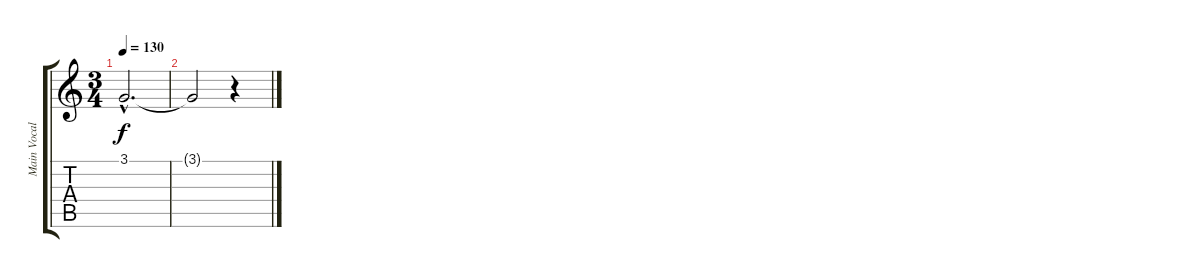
\track ("Main Vocal " "Main Vocal") {instrument violin}
\staff {score tabs}
\tuning (E4 B3 G3 D3 A2 E2) {hide}
\ts (3 4)
\tempo 130
\clef g2
\ks c
3.1{hac t}.2{d dy f} |
3.1{t}.2 r.4
